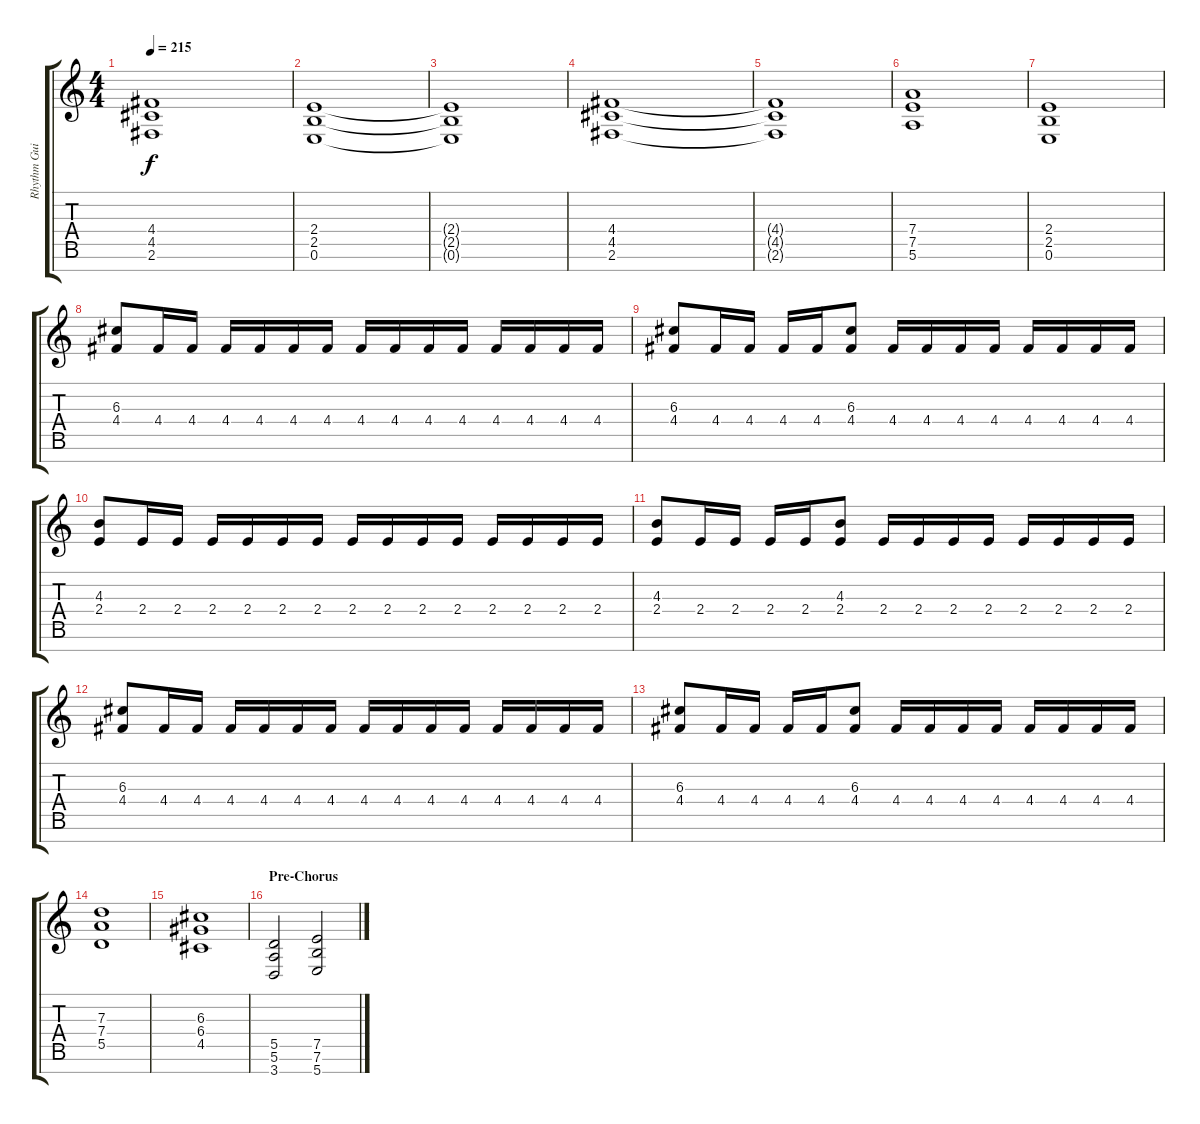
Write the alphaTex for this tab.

\track ("Rhythm Guitar 1" "Rhythm Gui") {instrument distortionguitar}
\staff {score tabs}
\tuning (E4 B3 G3 D3 A2 E2 B1) {hide}
\ts (4 4)
\tempo 215
\clef g2
\ks c
(4.4{t} 4.5{t} 2.6{t}).1{dy f} |
(2.4 2.5 0.6).1 |
(2.4{t} 2.5{t} 0.6{t}).1 |
(4.4 4.5 2.6).1 |
(4.4{t} 4.5{t} 2.6{t}).1 |
(7.4 7.5 5.6).1 |
(2.4 2.5 0.6).1 |
(6.3 4.4).8 4.4.16 4.4.16 4.4.16 4.4.16 4.4.16 4.4.16 4.4.16 4.4.16 4.4.16 4.4.16 4.4.16 4.4.16 4.4.16 4.4.16 |
(6.3 4.4).8 4.4.16 4.4.16 4.4.16 4.4.16 (6.3 4.4).8 4.4.16 4.4.16 4.4.16 4.4.16 4.4.16 4.4.16 4.4.16 4.4.16 |
(4.3 2.4).8 2.4.16 2.4.16 2.4.16 2.4.16 2.4.16 2.4.16 2.4.16 2.4.16 2.4.16 2.4.16 2.4.16 2.4.16 2.4.16 2.4.16 |
(4.3 2.4).8 2.4.16 2.4.16 2.4.16 2.4.16 (4.3 2.4).8 2.4.16 2.4.16 2.4.16 2.4.16 2.4.16 2.4.16 2.4.16 2.4.16 |
(6.3 4.4).8 4.4.16 4.4.16 4.4.16 4.4.16 4.4.16 4.4.16 4.4.16 4.4.16 4.4.16 4.4.16 4.4.16 4.4.16 4.4.16 4.4.16 |
(6.3 4.4).8 4.4.16 4.4.16 4.4.16 4.4.16 (6.3 4.4).8 4.4.16 4.4.16 4.4.16 4.4.16 4.4.16 4.4.16 4.4.16 4.4.16 |
(7.3 7.4 5.5).1 |
(6.3 6.4 4.5).1 |
\section ("" "Pre-Chorus")
(5.5 5.6 3.7).2 (7.5 7.6 5.7).2
